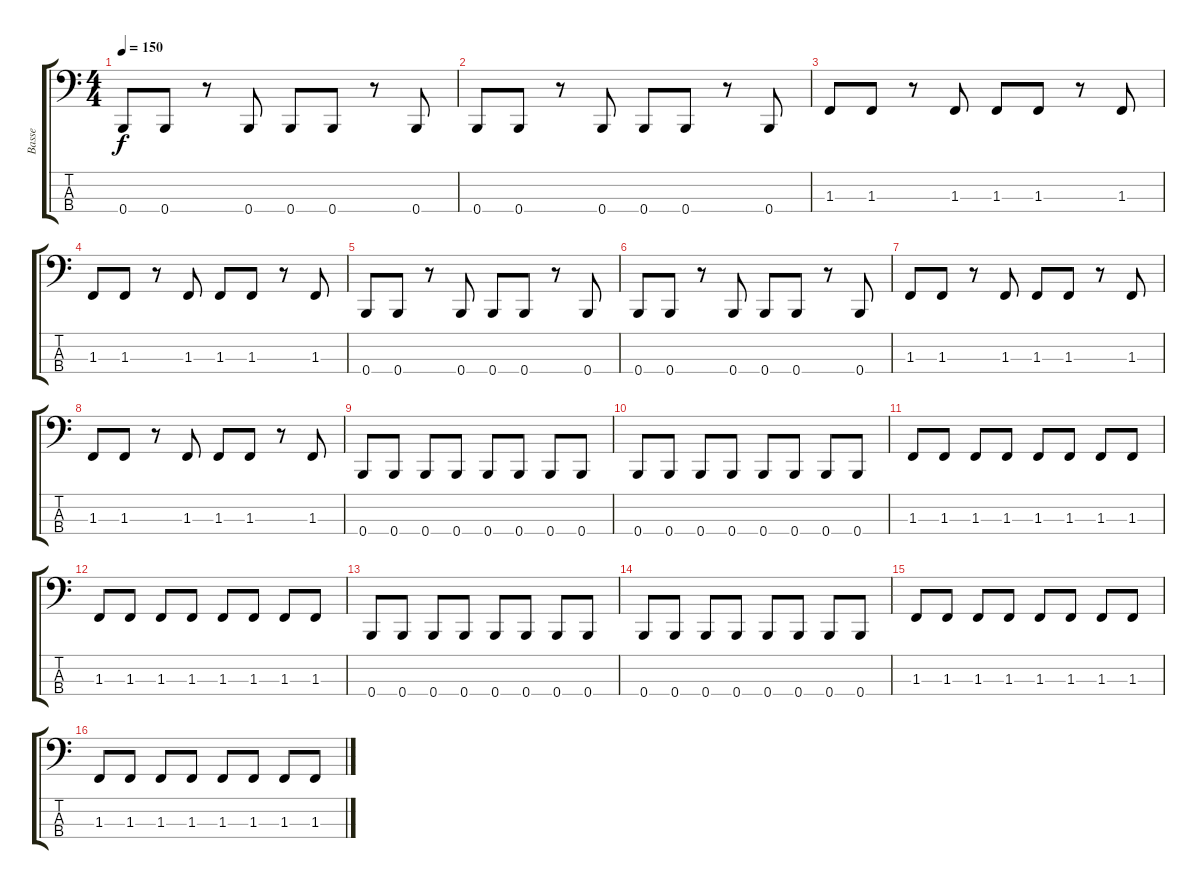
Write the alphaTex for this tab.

\track ("Basse" "Basse") {instrument electricbasspick}
\staff {score tabs}
\tuning (D2 A1 E1 B0) {hide}
\ts (4 4)
\tempo 150
\clef f4
\ks c
0.4.8{dy f} 0.4.8 r.8 0.4.8 0.4.8 0.4.8 r.8 0.4.8 |
0.4.8 0.4.8 r.8 0.4.8 0.4.8 0.4.8 r.8 0.4.8 |
1.3.8 1.3.8 r.8 1.3.8 1.3.8 1.3.8 r.8 1.3.8 |
1.3.8 1.3.8 r.8 1.3.8 1.3.8 1.3.8 r.8 1.3.8 |
0.4.8 0.4.8 r.8 0.4.8 0.4.8 0.4.8 r.8 0.4.8 |
0.4.8 0.4.8 r.8 0.4.8 0.4.8 0.4.8 r.8 0.4.8 |
1.3.8 1.3.8 r.8 1.3.8 1.3.8 1.3.8 r.8 1.3.8 |
1.3.8 1.3.8 r.8 1.3.8 1.3.8 1.3.8 r.8 1.3.8 |
0.4.8 0.4.8 0.4.8 0.4.8 0.4.8 0.4.8 0.4.8 0.4.8 |
0.4.8 0.4.8 0.4.8 0.4.8 0.4.8 0.4.8 0.4.8 0.4.8 |
1.3.8 1.3.8 1.3.8 1.3.8 1.3.8 1.3.8 1.3.8 1.3.8 |
1.3.8 1.3.8 1.3.8 1.3.8 1.3.8 1.3.8 1.3.8 1.3.8 |
0.4.8 0.4.8 0.4.8 0.4.8 0.4.8 0.4.8 0.4.8 0.4.8 |
0.4.8 0.4.8 0.4.8 0.4.8 0.4.8 0.4.8 0.4.8 0.4.8 |
1.3.8 1.3.8 1.3.8 1.3.8 1.3.8 1.3.8 1.3.8 1.3.8 |
1.3.8 1.3.8 1.3.8 1.3.8 1.3.8 1.3.8 1.3.8 1.3.8
